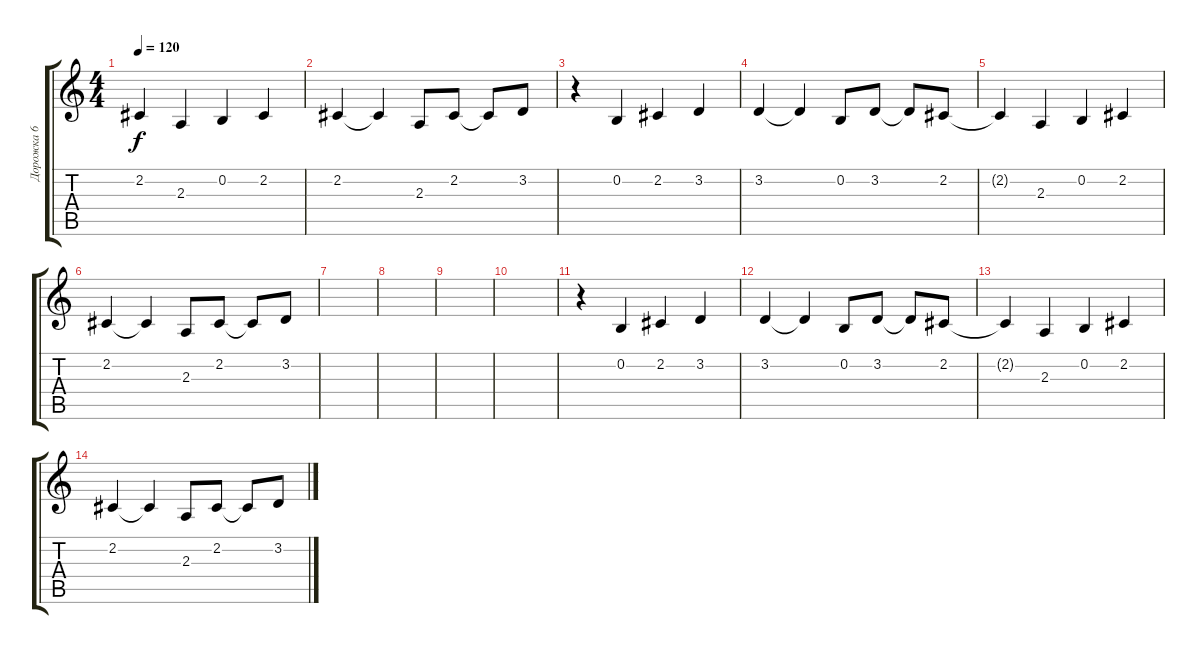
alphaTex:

\track ("Дорожка 6" "Дорожка 6") {instrument lead2sawtooth}
\staff {score tabs}
\tuning (E4 B3 G3 D3 A2 E2) {hide}
\ts (4 4)
\tempo 120
\clef g2
\ks c
2.2{t}.4{dy f} 2.3.4 0.2.4 2.2.4 |
2.2.4 2.2{t}.4 2.3.8 2.2.8 2.2{t}.8 3.2.8 |
r.4 0.2.4 2.2.4 3.2.4 |
3.2.4 3.2{t}.4 0.2.8 3.2.8 3.2{t}.8 2.2.8 |
2.2{t}.4 2.3.4 0.2.4 2.2.4 |
2.2.4 2.2{t}.4 2.3.8 2.2.8 2.2{t}.8 3.2.8 |
|
|
|
|
r.4 0.2.4 2.2.4 3.2.4 |
3.2.4 3.2{t}.4 0.2.8 3.2.8 3.2{t}.8 2.2.8 |
2.2{t}.4 2.3.4 0.2.4 2.2.4 |
2.2.4 2.2{t}.4 2.3.8 2.2.8 2.2{t}.8 3.2.8
